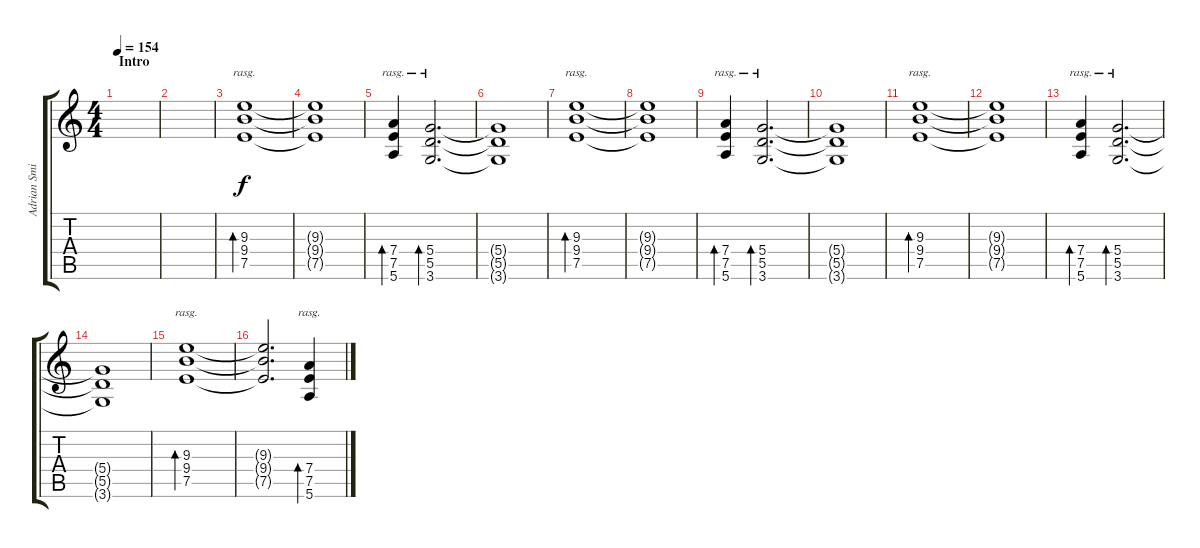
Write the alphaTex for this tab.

\track ("Adrian Smith" "Adrian Smi") {instrument distortionguitar}
\staff {score tabs}
\tuning (E4 B3 G3 D3 A2 E2) {hide}
\ts (4 4)
\section ("" "Intro")
\tempo 154
\tempo 130
\tempo 154
\clef g2
\ks c
|
|
(9.3 9.4 7.5).1{bd 480 rasg ii} |
(9.3{t} 9.4{t} 7.5{t}).1 |
(7.4 7.5 5.6).4{bd 480 rasg ii} (5.4 5.5 3.6).2{d bd 480 rasg ii} |
(5.4{t} 5.5{t} 3.6{t}).1 |
(9.3 9.4 7.5).1{bd 480 rasg ii} |
(9.3{t} 9.4{t} 7.5{t}).1 |
(7.4 7.5 5.6).4{bd 480 rasg ii} (5.4 5.5 3.6).2{d bd 480 rasg ii} |
(5.4{t} 5.5{t} 3.6{t}).1 |
(9.3 9.4 7.5).1{bd 480 rasg ii} |
(9.3{t} 9.4{t} 7.5{t}).1 |
(7.4 7.5 5.6).4{bd 480 rasg ii} (5.4 5.5 3.6).2{d bd 480 rasg ii} |
(5.4{t} 5.5{t} 3.6{t}).1 |
(9.3 9.4 7.5).1{bd 480 rasg ii} |
(9.3{t} 9.4{t} 7.5{t}).2{d} (7.4 7.5 5.6).4{bd 480 rasg ii}
